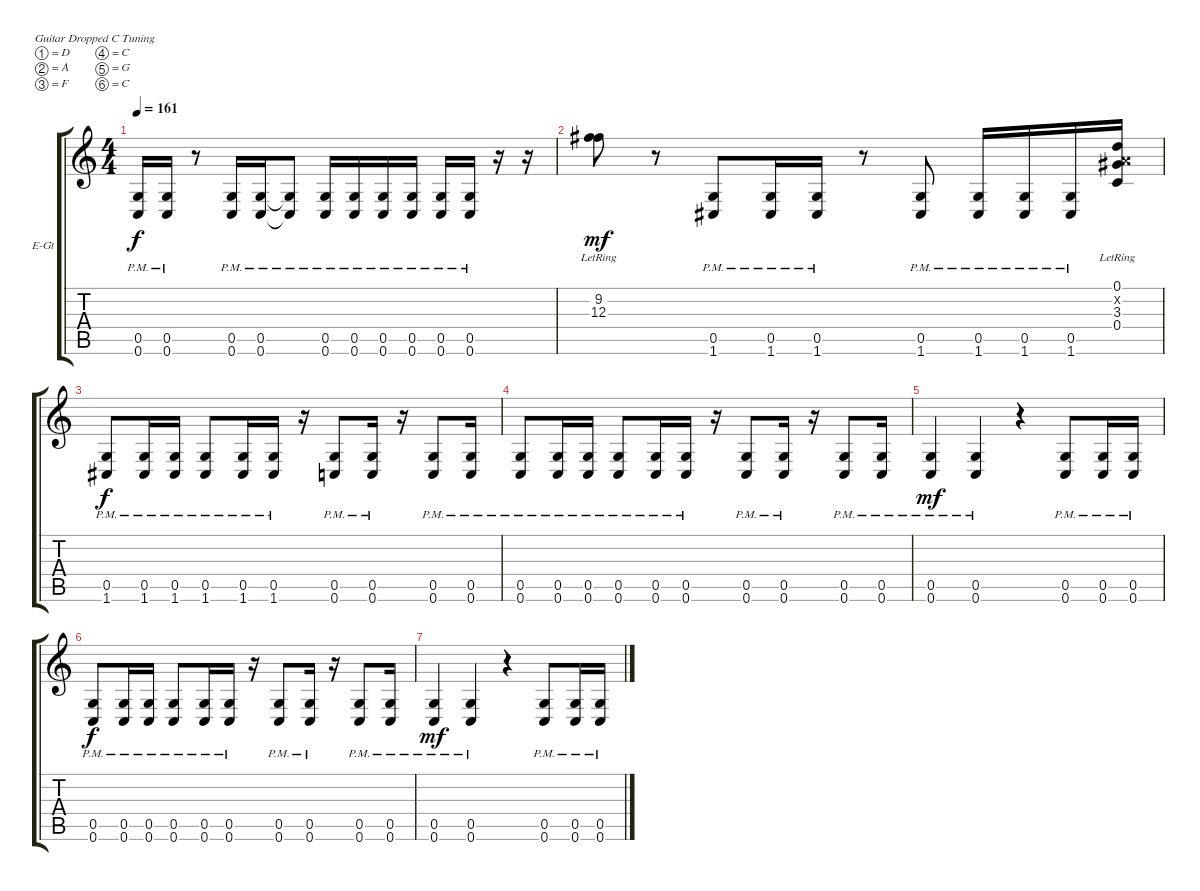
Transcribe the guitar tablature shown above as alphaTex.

\bracketExtendMode groupsimilarinstruments
\firstSystemTrackNameOrientation horizontal
\otherSystemsTrackNameOrientation horizontal
\track ("till" "E-Gt") {instrument distortionguitar}
\staff {score tabs}
\tuning (D4 A3 F3 C3 G2 C2)
\ts (4 4)
\tempo 161
\clef g2
\ks c
(0.5{pm} 0.6{pm}).16{dy f} (0.5{pm} 0.6{pm}).16 r.8 (0.5{pm} 0.6{pm}).16 (0.5{pm} 0.6{pm}).16 (0.5{pm t} 0.6{pm t}).8 (0.5{pm} 0.6{pm}).16 (0.5{pm} 0.6{pm}).16 (0.5{pm} 0.6{pm}).16 (0.5{pm} 0.6{pm}).16 (0.5{pm} 0.6{pm}).16 (0.5{pm} 0.6{pm}).16 r.16 r.16 |
(12.3{lr} 9.2{lr}).8{dy mf} r.8 (1.6{pm} 0.5{pm}).8 (1.6{pm} 0.5{pm}).16 (1.6{pm} 0.5{pm}).16 r.8 (1.6{pm} 0.5{pm}).8 (1.6{pm} 0.5{pm}).16 (0.5{pm} 1.6{pm}).16 (1.6{pm} 0.5{pm}).16 (3.3{lr} 0.1{lr} 0.2{x} 0.4{lr}).16 |
(0.5{pm} 1.6{pm}).8{dy f} (0.5{pm} 1.6{pm}).16 (0.5{pm} 1.6{pm}).16 (0.5{pm} 1.6{pm}).8 (0.5{pm} 1.6{pm}).16 (0.5{pm} 1.6{pm}).16 r.16 (0.5{pm} 0.6{pm}).8 (0.5{pm} 0.6{pm}).16 r.16 (0.5{pm} 0.6{pm}).8 (0.5{pm} 0.6{pm}).16 |
(0.5{pm} 0.6{pm}).8 (0.5{pm} 0.6{pm}).16 (0.5{pm} 0.6{pm}).16 (0.5{pm} 0.6{pm}).8 (0.5{pm} 0.6{pm}).16 (0.5{pm} 0.6{pm}).16 r.16 (0.5{pm} 0.6{pm}).8 (0.5{pm} 0.6{pm}).16 r.16 (0.5{pm} 0.6{pm}).8 (0.5{pm} 0.6{pm}).16 |
(0.6{pm} 0.5{pm}).4{dy mf} (0.5{pm} 0.6{pm}).4 r.4 (0.6{pm} 0.5{pm}).8 (0.5{pm} 0.6{pm}).16 (0.6{pm} 0.5{pm}).16 |
(0.5{pm} 0.6{pm}).8{dy f} (0.5{pm} 0.6{pm}).16 (0.5{pm} 0.6{pm}).16 (0.5{pm} 0.6{pm}).8 (0.5{pm} 0.6{pm}).16 (0.5{pm} 0.6{pm}).16 r.16 (0.5{pm} 0.6{pm}).8 (0.5{pm} 0.6{pm}).16 r.16 (0.5{pm} 0.6{pm}).8 (0.5{pm} 0.6{pm}).16 |
(0.6{pm} 0.5{pm}).4{dy mf} (0.5{pm} 0.6{pm}).4 r.4 (0.6{pm} 0.5{pm}).8 (0.5{pm} 0.6{pm}).16 (0.6{pm} 0.5{pm}).16
